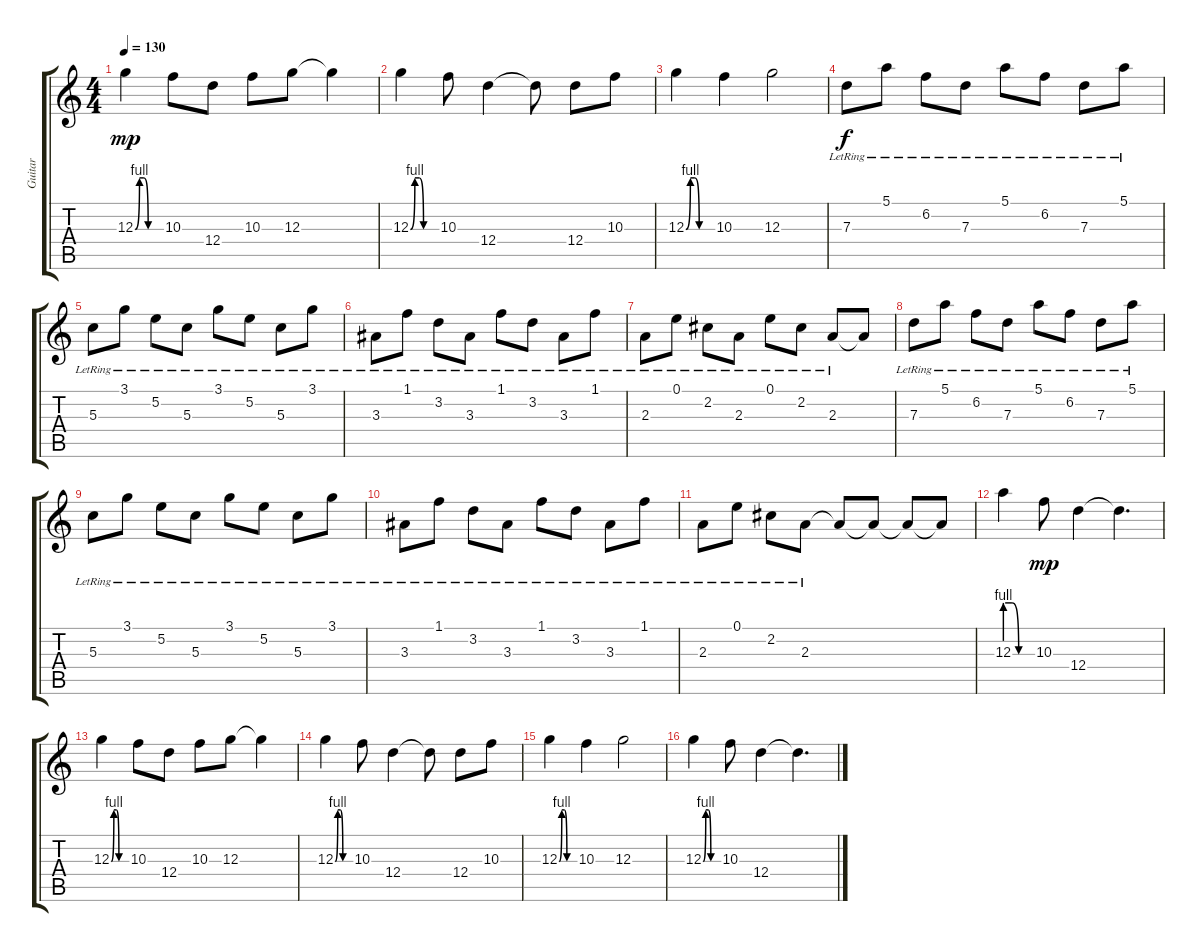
\track ("Guitar" "Guitar") {instrument electricguitarclean}
\staff {score tabs}
\tuning (E4 B3 G3 D3 A2 E2) {hide}
\ts (4 4)
\tempo 130
\clef g2
\ks c
12.3{be (custom 0 0 10 4 20 4 30 0 60 0)}.4{dy mp} 10.3.8 12.4.8 10.3.8 12.3.8 12.3{t}.4 |
12.3{be (custom 0 0 10 4 20 4 30 0 60 0)}.4 10.3.8 12.4.4 12.4{t}.8 12.4.8 10.3.8 |
12.3{be (custom 0 0 10 4 20 4 30 0 60 0)}.4 10.3.4 12.3.2 |
7.3{lr}.8{dy f instrument electricguitarclean} 5.1{lr}.8 6.2{lr}.8 7.3{lr}.8 5.1{lr}.8 6.2{lr}.8 7.3{lr}.8 5.1{lr}.8 |
5.3{lr}.8 3.1{lr}.8 5.2{lr}.8 5.3{lr}.8 3.1{lr}.8 5.2{lr}.8 5.3{lr}.8 3.1{lr}.8 |
3.3{lr}.8 1.1{lr}.8 3.2{lr}.8 3.3{lr}.8 1.1{lr}.8 3.2{lr}.8 3.3{lr}.8 1.1{lr}.8 |
2.3{lr}.8 0.1{lr}.8 2.2{lr}.8 2.3{lr}.8 0.1{lr}.8 2.2{lr}.8 2.3{lr}.8 2.3{t}.8 |
7.3{lr}.8{instrument electricguitarclean} 5.1{lr}.8 6.2{lr}.8 7.3{lr}.8 5.1{lr}.8 6.2{lr}.8 7.3{lr}.8 5.1{lr}.8 |
5.3{lr}.8 3.1{lr}.8 5.2{lr}.8 5.3{lr}.8 3.1{lr}.8 5.2{lr}.8 5.3{lr}.8 3.1{lr}.8 |
3.3{lr}.8 1.1{lr}.8 3.2{lr}.8 3.3{lr}.8 1.1{lr}.8 3.2{lr}.8 3.3{lr}.8 1.1{lr}.8 |
2.3{lr}.8 0.1{lr}.8 2.2{lr}.8 2.3{lr}.8 2.3{t}.8 2.3{t}.8 2.3{t}.8 2.3{t}.8 |
12.3{be (custom 0 4 15 4 30 0 60 0)}.4{instrument distortionguitar} 10.3.8{dy mp} 12.4.4 12.4{t}.4{d} |
12.3{be (custom 0 0 10 4 20 4 30 0 60 0)}.4 10.3.8 12.4.8 10.3.8 12.3.8 12.3{t}.4 |
12.3{be (custom 0 0 10 4 20 4 30 0 60 0)}.4 10.3.8 12.4.4 12.4{t}.8 12.4.8 10.3.8 |
12.3{be (custom 0 0 10 4 20 4 30 0 60 0)}.4 10.3.4 12.3.2 |
12.3{be (custom 0 0 10 4 20 4 30 0 60 0)}.4 10.3.8 12.4.4 12.4{t}.4{d}
